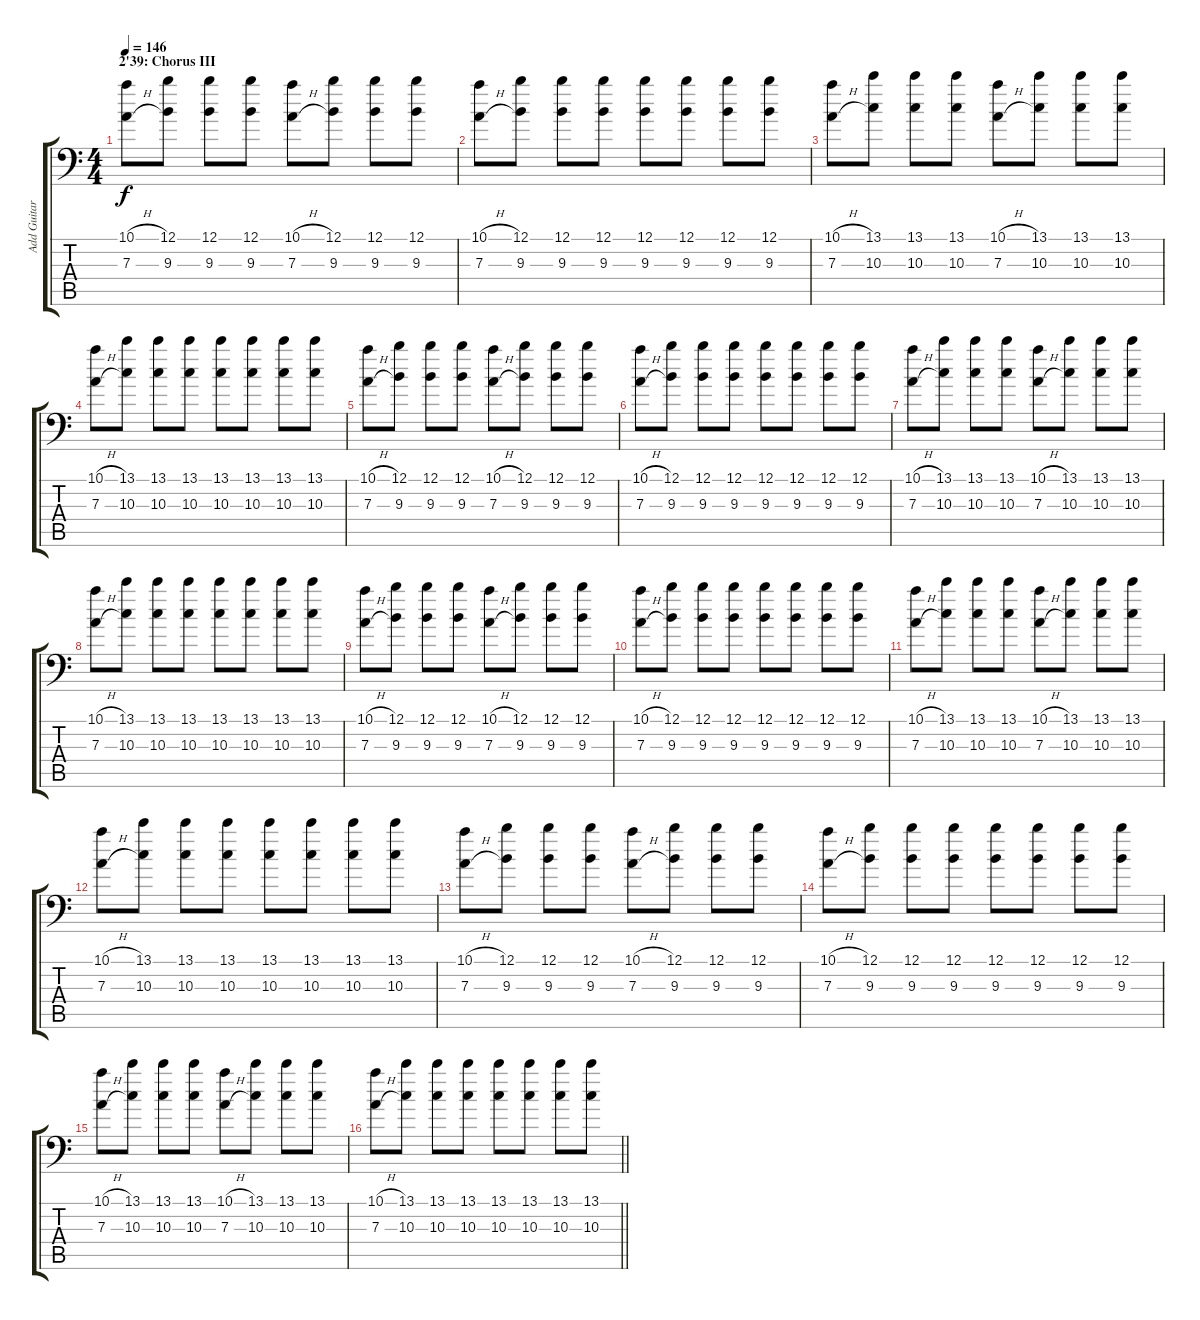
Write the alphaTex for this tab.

\track ("Add Guitar" "Add Guitar") {instrument overdrivenguitar}
\staff {score tabs}
\tuning (B3 Gb3 D3 A2 E2 A1) {hide}
\ts (4 4)
\section ("" "2'39: Chorus III")
\tempo 146
\clef f4
\ks c
(10.1{h} 7.3{h}).8{dy f} (12.1 9.3).8 (12.1 9.3).8 (12.1 9.3).8 (10.1{h} 7.3{h}).8 (12.1 9.3).8 (12.1 9.3).8 (12.1 9.3).8 |
(10.1{h} 7.3{h}).8 (12.1 9.3).8 (12.1 9.3).8 (12.1 9.3).8 (12.1 9.3).8 (12.1 9.3).8 (12.1 9.3).8 (12.1 9.3).8 |
(10.1{h} 7.3{h}).8 (13.1 10.3).8 (13.1 10.3).8 (13.1 10.3).8 (10.1{h} 7.3{h}).8 (13.1 10.3).8 (13.1 10.3).8 (13.1 10.3).8 |
(10.1{h} 7.3{h}).8 (13.1 10.3).8 (13.1 10.3).8 (13.1 10.3).8 (13.1 10.3).8 (13.1 10.3).8 (13.1 10.3).8 (13.1 10.3).8 |
(10.1{h} 7.3{h}).8 (12.1 9.3).8 (12.1 9.3).8 (12.1 9.3).8 (10.1{h} 7.3{h}).8 (12.1 9.3).8 (12.1 9.3).8 (12.1 9.3).8 |
(10.1{h} 7.3{h}).8 (12.1 9.3).8 (12.1 9.3).8 (12.1 9.3).8 (12.1 9.3).8 (12.1 9.3).8 (12.1 9.3).8 (12.1 9.3).8 |
(10.1{h} 7.3{h}).8 (13.1 10.3).8 (13.1 10.3).8 (13.1 10.3).8 (10.1{h} 7.3{h}).8 (13.1 10.3).8 (13.1 10.3).8 (13.1 10.3).8 |
(10.1{h} 7.3{h}).8 (13.1 10.3).8 (13.1 10.3).8 (13.1 10.3).8 (13.1 10.3).8 (13.1 10.3).8 (13.1 10.3).8 (13.1 10.3).8 |
(10.1{h} 7.3{h}).8 (12.1 9.3).8 (12.1 9.3).8 (12.1 9.3).8 (10.1{h} 7.3{h}).8 (12.1 9.3).8 (12.1 9.3).8 (12.1 9.3).8 |
(10.1{h} 7.3{h}).8 (12.1 9.3).8 (12.1 9.3).8 (12.1 9.3).8 (12.1 9.3).8 (12.1 9.3).8 (12.1 9.3).8 (12.1 9.3).8 |
(10.1{h} 7.3{h}).8 (13.1 10.3).8 (13.1 10.3).8 (13.1 10.3).8 (10.1{h} 7.3{h}).8 (13.1 10.3).8 (13.1 10.3).8 (13.1 10.3).8 |
(10.1{h} 7.3{h}).8 (13.1 10.3).8 (13.1 10.3).8 (13.1 10.3).8 (13.1 10.3).8 (13.1 10.3).8 (13.1 10.3).8 (13.1 10.3).8 |
(10.1{h} 7.3{h}).8 (12.1 9.3).8 (12.1 9.3).8 (12.1 9.3).8 (10.1{h} 7.3{h}).8 (12.1 9.3).8 (12.1 9.3).8 (12.1 9.3).8 |
(10.1{h} 7.3{h}).8 (12.1 9.3).8 (12.1 9.3).8 (12.1 9.3).8 (12.1 9.3).8 (12.1 9.3).8 (12.1 9.3).8 (12.1 9.3).8 |
(10.1{h} 7.3{h}).8 (13.1 10.3).8 (13.1 10.3).8 (13.1 10.3).8 (10.1{h} 7.3{h}).8 (13.1 10.3).8 (13.1 10.3).8 (13.1 10.3).8 |
\barLineRight lightlight
(10.1{h} 7.3{h}).8 (13.1 10.3).8 (13.1 10.3).8 (13.1 10.3).8 (13.1 10.3).8 (13.1 10.3).8 (13.1 10.3).8 (13.1 10.3).8
